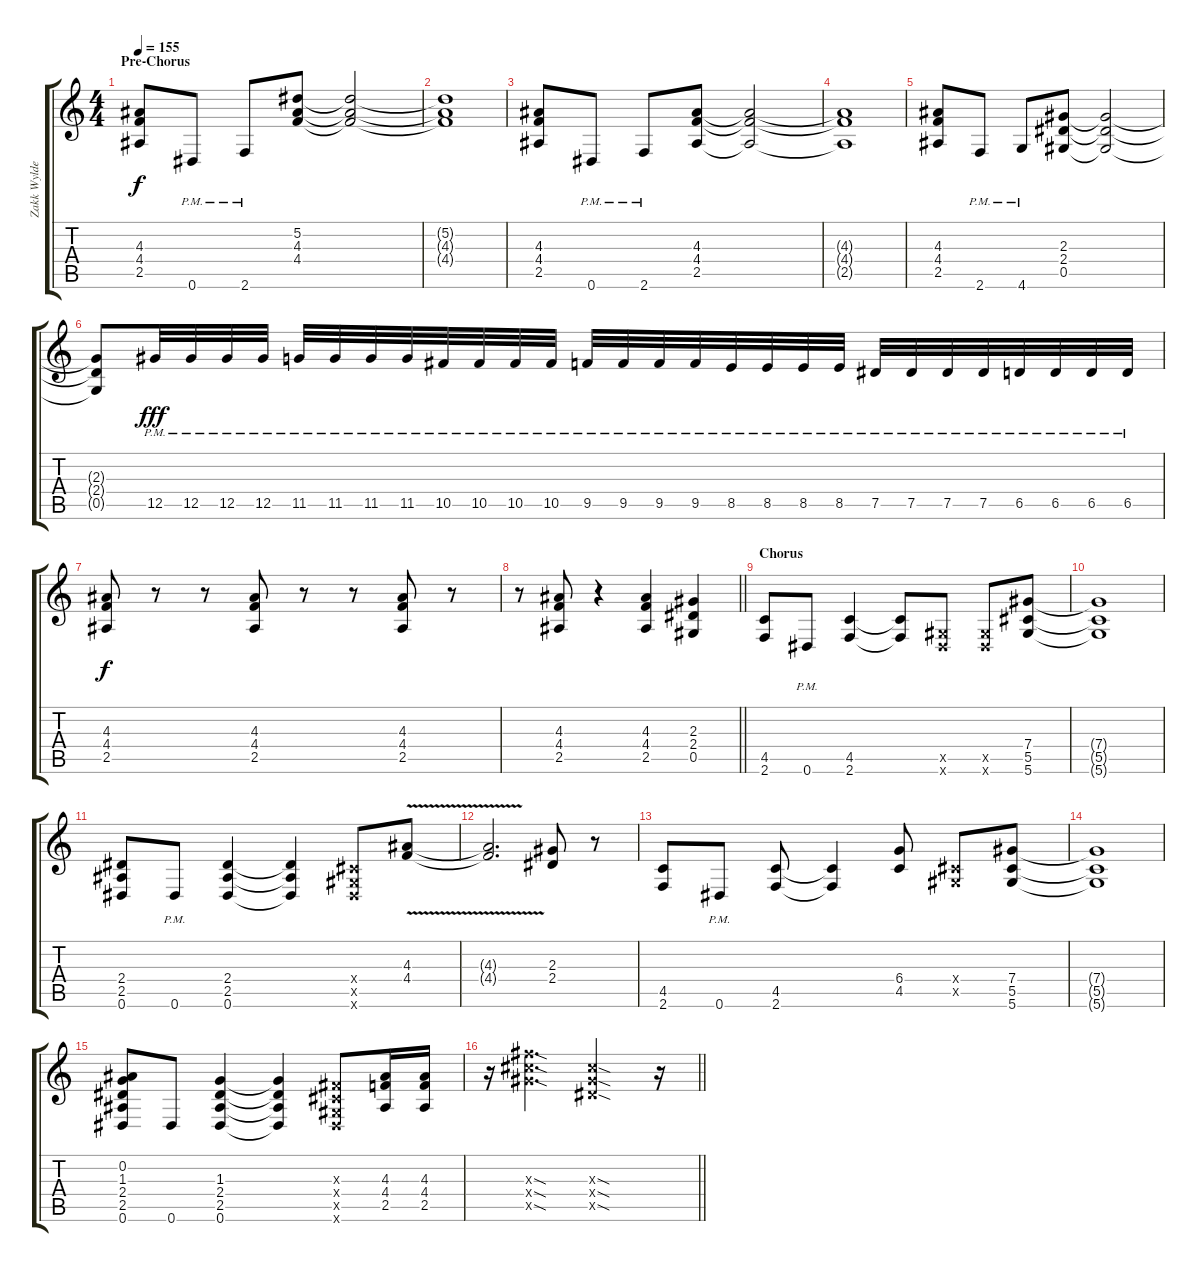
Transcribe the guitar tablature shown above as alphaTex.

\track ("Zakk Wylde - Rhytm Guitar I" "Zakk Wylde") {instrument distortionguitar}
\staff {score tabs}
\tuning (Eb4 Bb3 Gb3 Db3 Ab2 Eb2) {hide}
\ts (4 4)
\section ("" "Pre-Chorus")
\tempo 155
\clef g2
\ks c
(4.3 4.4 2.5).8{dy f} 0.6{pm}.8 2.6{pm}.8 (5.2 4.3 4.4).8 (5.2{t} 4.3{t} 4.4{t}).2 |
(5.2{t} 4.3{t} 4.4{t}).1 |
(4.3 4.4 2.5).8 0.6{pm}.8 2.6{pm}.8 (4.3 4.4 2.5).8 (4.3{t} 4.4{t} 2.5{t}).2 |
(4.3{t} 4.4{t} 2.5{t}).1 |
(4.3 4.4 2.5).8 2.6{pm}.8 4.6{pm}.8 (2.3 2.4 0.5).8 (2.3{t} 2.4{t} 0.5{t}).2 |
(2.3{t} 2.4{t} 0.5{t}).8 12.5{pm}.32{dy fff} 12.5{pm}.32 12.5{pm}.32 12.5{pm}.32 11.5{pm}.32 11.5{pm}.32 11.5{pm}.32 11.5{pm}.32 10.5{pm}.32 10.5{pm}.32 10.5{pm}.32 10.5{pm}.32 9.5{pm}.32 9.5{pm}.32 9.5{pm}.32 9.5{pm}.32 8.5{pm}.32 8.5{pm}.32 8.5{pm}.32 8.5{pm}.32 7.5{pm}.32 7.5{pm}.32 7.5{pm}.32 7.5{pm}.32 6.5{pm}.32 6.5{pm}.32 6.5{pm}.32 6.5{pm}.32 |
(4.3 4.4 2.5).8{dy f} r.8 r.8 (4.3 4.4 2.5).8 r.8 r.8 (4.3 4.4 2.5).8 r.8 |
\barLineRight lightlight
r.8 (4.3 4.4 2.5).8 r.4 (4.3 4.4 2.5).4 (2.3 2.4 0.5).4 |
\section ("" "Chorus")
(4.5 2.6).8 0.6{pm}.8 (4.5 2.6).4 (4.5{t} 2.6{t}).8 (0.5{x} 0.6{x}).8 (0.5{x} 0.6{x}).8 (7.4 5.5 5.6).8 |
(7.4{t} 5.5{t} 5.6{t}).1 |
(2.4 2.5 0.6).8 0.6{pm}.8 (2.4 2.5 0.6).4 (2.4{t} 2.5{t} 0.6{t}).4 (0.4{x} 0.5{x} 0.6{x}).8 (4.3{v} 4.4{v}).8 |
(4.3{t} 4.4{t}).2{d} (2.3 2.4).8 r.8 |
(4.5 2.6).8 0.6{pm}.8 (4.5 2.6).8 (4.5{t} 2.6{t}).4 (6.4 4.5).8 (0.4{x} 0.5{x}).8 (7.4 5.5 5.6).8 |
(7.4{t} 5.5{t} 5.6{t}).1 |
(0.2 1.3 2.4 2.5 0.6).8 0.6.8 (1.3 2.4 2.5 0.6).4 (1.3{t} 2.4{t} 2.5{t} 0.6{t}).4 (0.3{x} 0.4{x} 0.5{x} 0.6{x}).8 (4.3 4.4 2.5).16 (4.3 4.4 2.5).16 |
\barLineRight lightlight
r.16 (12.3{sod x} 12.4{sod x} 12.5{sod x}).4{d} (7.3{sod x} 7.4{sod x} 7.5{sod x}).2 r.16
